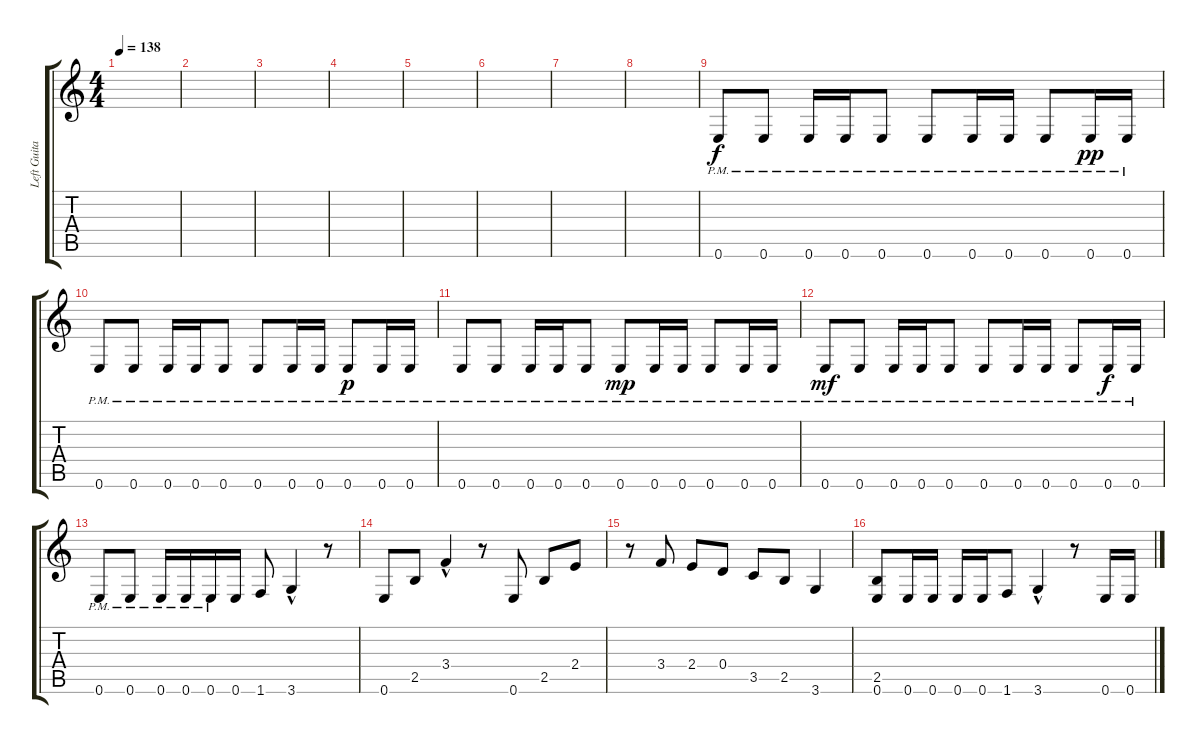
\track ("Left Guitar" "Left Guita") {instrument overdrivenguitar}
\staff {score tabs}
\tuning (E4 B3 G3 D3 A2 E2) {hide}
\ts (4 4)
\tempo 138
\clef g2
\ks c
|
|
|
|
|
|
|
|
0.6{pm}.8 0.6{pm}.8 0.6{pm}.16 0.6{pm}.16 0.6{pm}.8 0.6{pm}.8 0.6{pm}.16 0.6{pm}.16 0.6{pm}.8 0.6{pm}.16{dy pp} 0.6{pm}.16 |
0.6{pm}.8 0.6{pm}.8 0.6{pm}.16 0.6{pm}.16 0.6{pm}.8 0.6{pm}.8 0.6{pm}.16 0.6{pm}.16 0.6{pm}.8{dy p} 0.6{pm}.16 0.6{pm}.16 |
0.6{pm}.8 0.6{pm}.8 0.6{pm}.16 0.6{pm}.16 0.6{pm}.8 0.6{pm}.8{dy mp} 0.6{pm}.16 0.6{pm}.16 0.6{pm}.8 0.6{pm}.16 0.6{pm}.16 |
0.6{pm}.8{dy mf} 0.6{pm}.8 0.6{pm}.16 0.6{pm}.16 0.6{pm}.8 0.6{pm}.8 0.6{pm}.16 0.6{pm}.16 0.6{pm}.8 0.6{pm}.16{dy f} 0.6{pm}.16 |
0.6{pm}.8 0.6{pm}.8 0.6{pm}.16 0.6{pm}.16 0.6{pm}.16 0.6.16 1.6.8 3.6{hac}.4 r.8 |
0.6.8 2.5.8 3.4{hac}.4 r.8 0.6.8 2.5.8 2.4.8 |
r.8 3.4.8 2.4.8 0.4.8 3.5.8 2.5.8 3.6.4 |
(2.5 0.6).8 0.6.16 0.6.16 0.6.16 0.6.16 1.6.8 3.6{hac}.4 r.8 0.6.16 0.6.16
